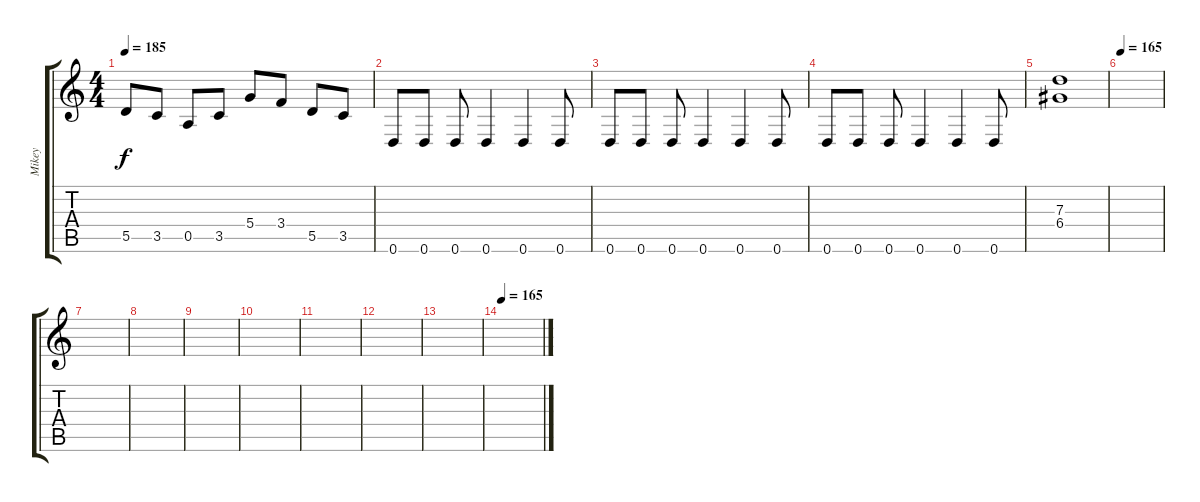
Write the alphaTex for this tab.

\track ("Mikey" "Mikey") {instrument overdrivenguitar}
\staff {score tabs}
\tuning (E4 B3 G3 D3 A2 D2) {hide}
\ts (4 4)
\tempo 185
\clef g2
\ks c
5.5.8{dy f} 3.5.8 0.5.8 3.5.8 5.4.8 3.4.8 5.5.8 3.5.8 |
0.6.8 0.6.8 0.6.8 0.6.4 0.6.4 0.6.8 |
0.6.8 0.6.8 0.6.8 0.6.4 0.6.4 0.6.8 |
0.6.8 0.6.8 0.6.8 0.6.4 0.6.4 0.6.8 |
(7.3 6.4).1 |
\tempo 165
|
|
|
|
|
|
|
|
\tempo 165
